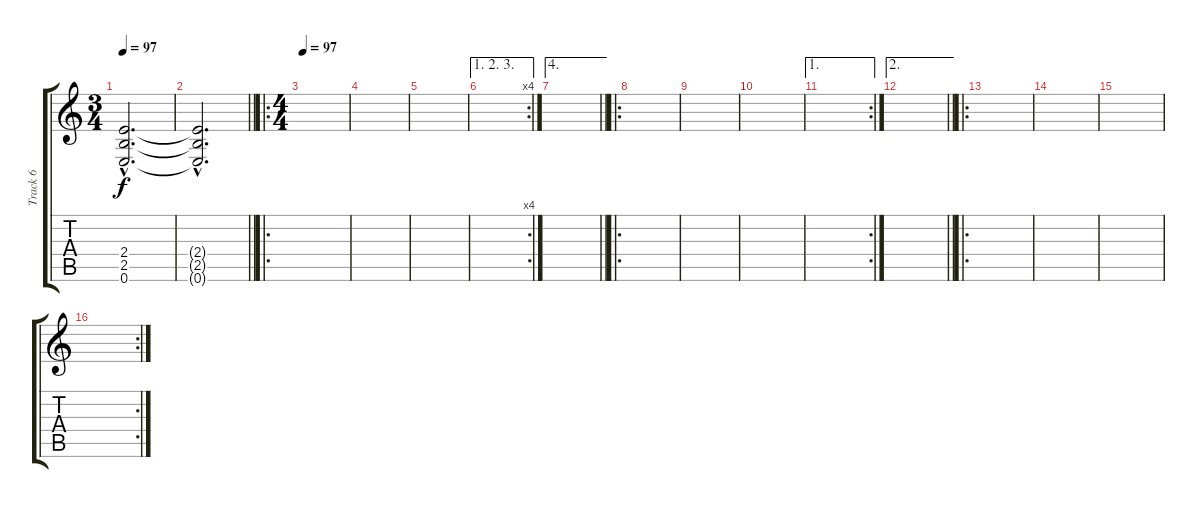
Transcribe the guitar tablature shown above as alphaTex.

\track ("Track 6" "Track 6") {instrument acousticguitarnylon}
\staff {score tabs}
\tuning (E4 B3 G3 D3 A2 E2) {hide}
\ts (3 4)
\tempo 97
\clef g2
\ks c
(2.4{hac t} 2.5{hac t} 0.6{hac t}).2{d dy f} |
\barLineRight lightlight
(2.4{hac t} 2.5{hac t} 0.6{hac t}).2{d} |
\ro
\ts (4 4)
\tempo 97
|
|
|
\ae (1 2 3)
\rc 4
|
\ae 4
\barLineRight lightlight
|
\ro
|
|
|
\ae 1
\rc 2
|
\ae 2
\barLineRight lightlight
|
\ro
|
|
|
\rc 2
